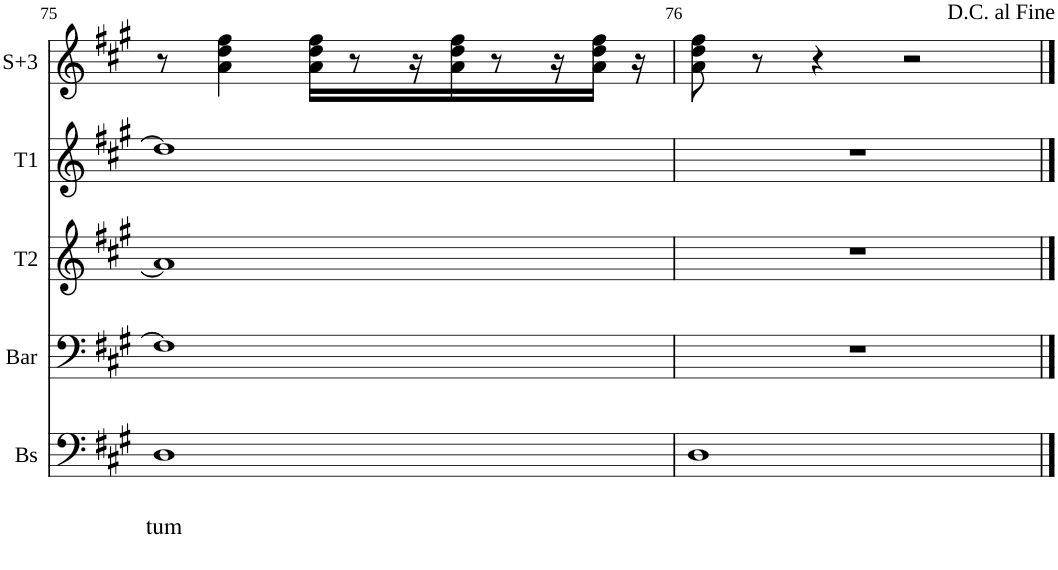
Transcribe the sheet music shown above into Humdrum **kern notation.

**kern	**text	**text	**kern	**kern	**kern	**kern
*part5	*part5	*part5	*part4	*part3	*part2	*part1
*staff5	*staff5	*staff5	*staff4	*staff3	*staff2	*staff1
*I"Basso	*	*	*I"Baritono	*I"Ten 2	*I"Ten 1	*I"Soli+trio
*I'Bs	*	*	*I'Bar	*I'T2	*I'T1	*I'S+3
!!LO:PB:g=z
*clefF4	*	*	*clefF4	*clefG2	*clefG2	*clefG2
*k[f#c#g#]	*	*	*k[f#c#g#]	*k[f#c#g#]	*k[f#c#g#]	*k[f#c#g#]
*A:	*	*	*A:	*A:	*A:	*A:
*M4/4	*	*	*M4/4	*M4/4	*M4/4	*M4/4
*met(c)	*	*	*met(c)	*met(c)	*met(c)	*met(c)
=75	=75	=75	=75	=75	=75	=75
!	!	!LO:LY:b	!	!	!	!
1D	.	tum	1F#]	1a]	1dd]	8r
.	.	.	.	.	.	4a\ 4dd\ 4ff#\
.	.	.	.	.	.	16a\ 16dd\ 16ff#\KL
.	.	.	.	.	.	8r
.	.	.	.	.	.	16r
.	.	.	.	.	.	16a\ 16dd\ 16ff#\J
.	.	.	.	.	.	8r
.	.	.	.	.	.	16r
.	.	.	.	.	.	16a\ 16dd\ 16ff#\JJ
.	.	.	.	.	.	16r
=76	=76	=76	=76	=76	=76	=76
1D	.	.	1r	1r	1r	8a\ 8dd\ 8ff#\
.	.	.	.	.	.	8r
.	.	.	.	.	.	4r
.	.	.	.	.	.	2r
==	==	==	==	==	==	==
*-	*-	*-	*-	*-	*-	*-
